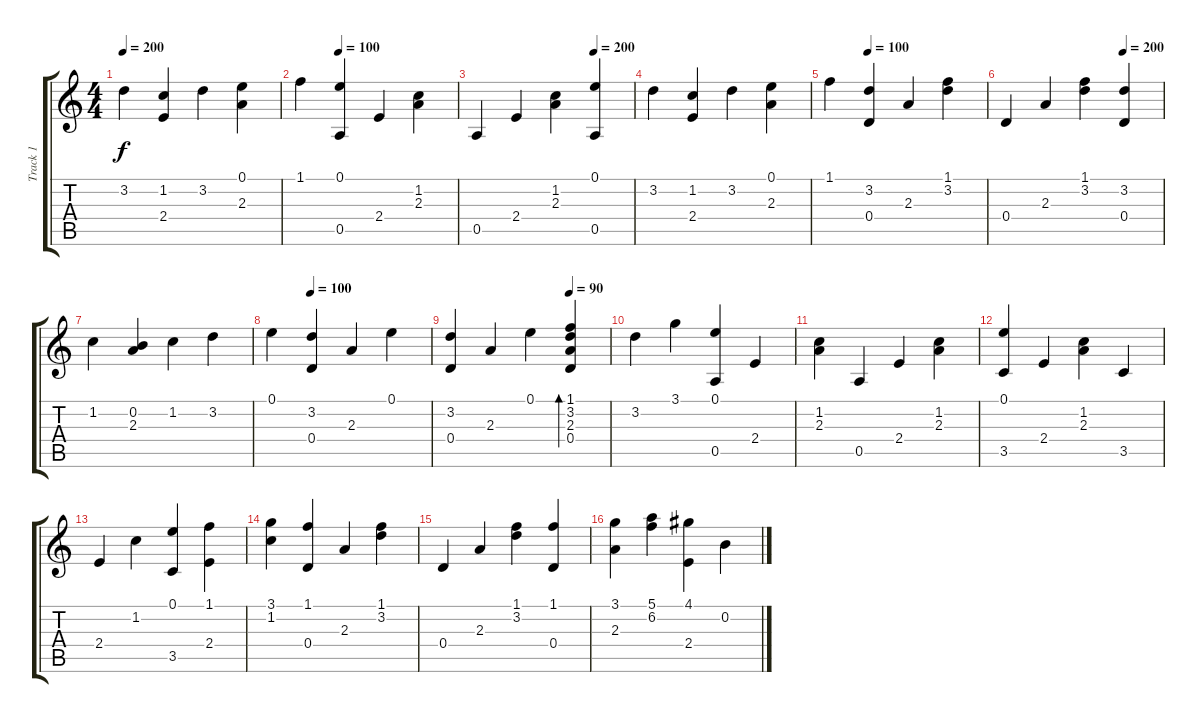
\track ("Track 1" "Track 1") {instrument acousticguitarnylon}
\staff {score tabs}
\tuning (E4 B3 G3 D3 A2 E2) {hide}
\ts (4 4)
\tempo 200
\clef g2
\ks c
3.2.4{dy f} (1.2 2.4).4 3.2.4 (0.1 2.3).4 |
\tempo (100 0.25)
1.1.4 (0.1 0.5).4 2.4.4 (1.2 2.3).4 |
\tempo (200 0.75)
0.5.4 2.4.4 (1.2 2.3).4 (0.1 0.5).4 |
3.2.4 (1.2 2.4).4 3.2.4 (0.1 2.3).4 |
\tempo (100 0.25)
1.1.4 (3.2 0.4).4 2.3.4 (1.1 3.2).4 |
\tempo (200 0.75)
0.4.4 2.3.4 (1.1 3.2).4 (3.2 0.4).4 |
1.2.4 (0.2 2.3).4 1.2.4 3.2.4 |
\tempo (100 0.25)
0.1.4 (3.2 0.4).4 2.3.4 0.1.4 |
\tempo (90 0.75)
(3.2 0.4).4 2.3.4 0.1.4 (1.1 3.2 2.3 0.4).4{bd 480} |
3.2.4 3.1.4 (0.1 0.5).4 2.4.4 |
(1.2 2.3).4 0.5.4 2.4.4 (1.2 2.3).4 |
(0.1 3.5).4 2.4.4 (1.2 2.3).4 3.5.4 |
2.4.4 1.2.4 (0.1 3.5).4 (1.1 2.4).4 |
(3.1 1.2).4 (1.1 0.4).4 2.3.4 (1.1 3.2).4 |
0.4.4 2.3.4 (1.1 3.2).4 (1.1 0.4).4 |
(3.1 2.3).4 (5.1 6.2).4 (4.1 2.4).4 0.2.4
